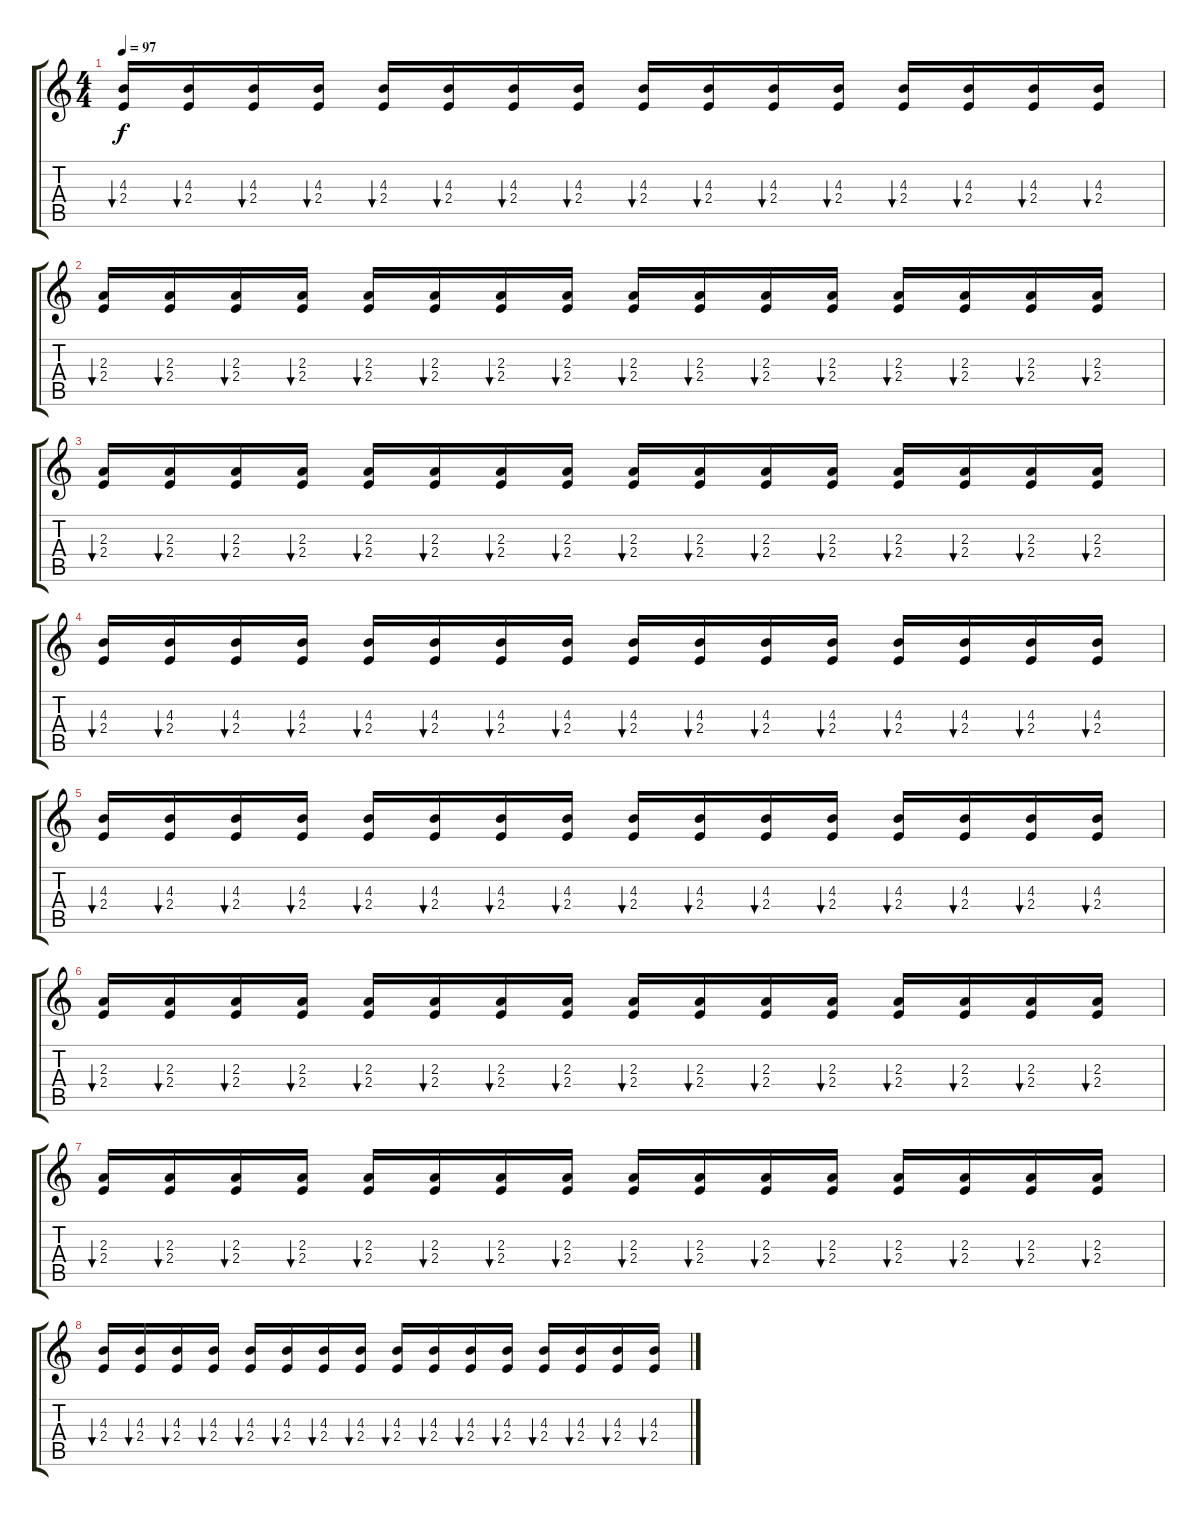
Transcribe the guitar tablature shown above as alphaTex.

\track "" {instrument distortionguitar}
\staff {score tabs}
\tuning (E4 B3 G3 D3 A2 E2) {hide}
\ts (4 4)
\tempo 97
\clef g2
\ks c
(4.3 2.4).16{bu 30 dy f} (4.3 2.4).16{bu 30} (4.3 2.4).16{bu 30} (4.3 2.4).16{bu 30} (4.3 2.4).16{bu 30} (4.3 2.4).16{bu 30} (4.3 2.4).16{bu 30} (4.3 2.4).16{bu 30} (4.3 2.4).16{bu 30} (4.3 2.4).16{bu 30} (4.3 2.4).16{bu 30} (4.3 2.4).16{bu 30} (4.3 2.4).16{bu 30} (4.3 2.4).16{bu 30} (4.3 2.4).16{bu 30} (4.3 2.4).16{bu 30} |
\section ("" "")
(2.3 2.4).16{bu 30} (2.3 2.4).16{bu 30} (2.3 2.4).16{bu 30} (2.3 2.4).16{bu 30} (2.3 2.4).16{bu 30} (2.3 2.4).16{bu 30} (2.3 2.4).16{bu 30} (2.3 2.4).16{bu 30} (2.3 2.4).16{bu 30} (2.3 2.4).16{bu 30} (2.3 2.4).16{bu 30} (2.3 2.4).16{bu 30} (2.3 2.4).16{bu 30} (2.3 2.4).16{bu 30} (2.3 2.4).16{bu 30} (2.3 2.4).16{bu 30} |
(2.3 2.4).16{bu 30} (2.3 2.4).16{bu 30} (2.3 2.4).16{bu 30} (2.3 2.4).16{bu 30} (2.3 2.4).16{bu 30} (2.3 2.4).16{bu 30} (2.3 2.4).16{bu 30} (2.3 2.4).16{bu 30} (2.3 2.4).16{bu 30} (2.3 2.4).16{bu 30} (2.3 2.4).16{bu 30} (2.3 2.4).16{bu 30} (2.3 2.4).16{bu 30} (2.3 2.4).16{bu 30} (2.3 2.4).16{bu 30} (2.3 2.4).16{bu 30} |
(4.3 2.4).16{bu 30} (4.3 2.4).16{bu 30} (4.3 2.4).16{bu 30} (4.3 2.4).16{bu 30} (4.3 2.4).16{bu 30} (4.3 2.4).16{bu 30} (4.3 2.4).16{bu 30} (4.3 2.4).16{bu 30} (4.3 2.4).16{bu 30} (4.3 2.4).16{bu 30} (4.3 2.4).16{bu 30} (4.3 2.4).16{bu 30} (4.3 2.4).16{bu 30} (4.3 2.4).16{bu 30} (4.3 2.4).16{bu 30} (4.3 2.4).16{bu 30} |
(4.3 2.4).16{bu 30} (4.3 2.4).16{bu 30} (4.3 2.4).16{bu 30} (4.3 2.4).16{bu 30} (4.3 2.4).16{bu 30} (4.3 2.4).16{bu 30} (4.3 2.4).16{bu 30} (4.3 2.4).16{bu 30} (4.3 2.4).16{bu 30} (4.3 2.4).16{bu 30} (4.3 2.4).16{bu 30} (4.3 2.4).16{bu 30} (4.3 2.4).16{bu 30} (4.3 2.4).16{bu 30} (4.3 2.4).16{bu 30} (4.3 2.4).16{bu 30} |
\section ("" "")
(2.3 2.4).16{bu 30} (2.3 2.4).16{bu 30} (2.3 2.4).16{bu 30} (2.3 2.4).16{bu 30} (2.3 2.4).16{bu 30} (2.3 2.4).16{bu 30} (2.3 2.4).16{bu 30} (2.3 2.4).16{bu 30} (2.3 2.4).16{bu 30} (2.3 2.4).16{bu 30} (2.3 2.4).16{bu 30} (2.3 2.4).16{bu 30} (2.3 2.4).16{bu 30} (2.3 2.4).16{bu 30} (2.3 2.4).16{bu 30} (2.3 2.4).16{bu 30} |
(2.3 2.4).16{bu 30} (2.3 2.4).16{bu 30} (2.3 2.4).16{bu 30} (2.3 2.4).16{bu 30} (2.3 2.4).16{bu 30} (2.3 2.4).16{bu 30} (2.3 2.4).16{bu 30} (2.3 2.4).16{bu 30} (2.3 2.4).16{bu 30} (2.3 2.4).16{bu 30} (2.3 2.4).16{bu 30} (2.3 2.4).16{bu 30} (2.3 2.4).16{bu 30} (2.3 2.4).16{bu 30} (2.3 2.4).16{bu 30} (2.3 2.4).16{bu 30} |
\section ("" "")
(4.3 2.4).16{bu 30} (4.3 2.4).16{bu 30} (4.3 2.4).16{bu 30} (4.3 2.4).16{bu 30} (4.3 2.4).16{bu 30} (4.3 2.4).16{bu 30} (4.3 2.4).16{bu 30} (4.3 2.4).16{bu 30} (4.3 2.4).16{bu 30} (4.3 2.4).16{bu 30} (4.3 2.4).16{bu 30} (4.3 2.4).16{bu 30} (4.3 2.4).16{bu 30} (4.3 2.4).16{bu 30} (4.3 2.4).16{bu 30} (4.3 2.4).16{bu 30}
